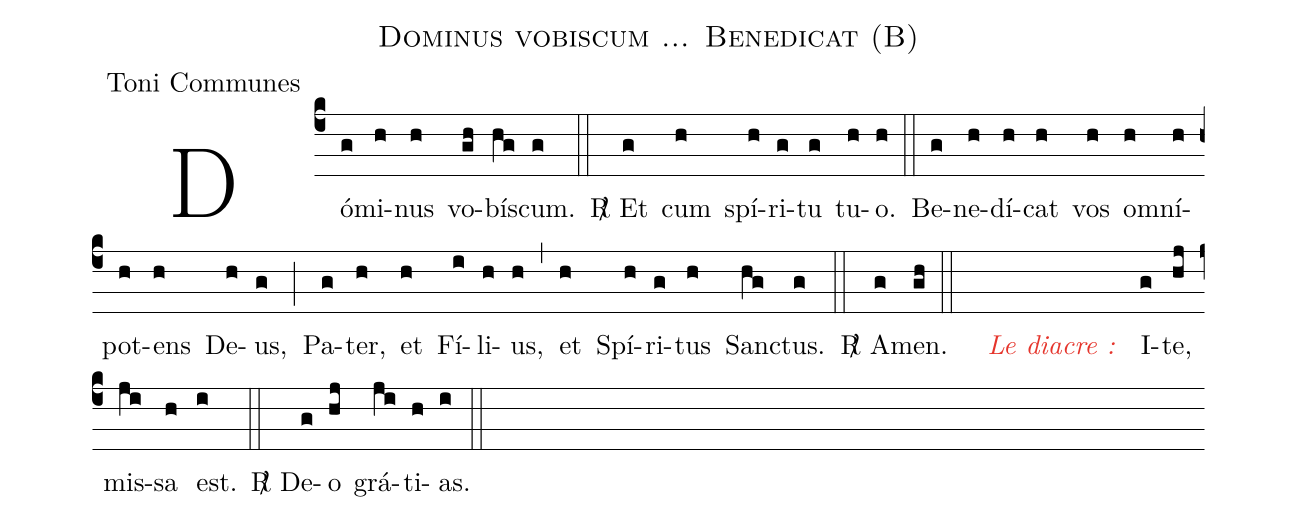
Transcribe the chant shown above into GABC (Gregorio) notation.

name:Dominus vobiscum ... Benedicat (B);
office-part:Toni Communes;
%%
(c4) Dó(g)mi(h)nus(h) vo(gh)bís(hg)cum.(g) (::) <sp>R/</sp> Et(g) cum(h) spí(h)ri(g)tu(g) tu(h)o.(h) (::)
Be(g)ne(h)dí(h)cat(h) vos(h) om(h)ní(h)pot(h)ens(h) De(h)us,(g) (;) Pa(g)ter,(h) et(h) Fí(i)li(h)us,(h) (,) et(h) Spí(h)ri(g)tus(h) Sanc(hg)tus.(g) (::) <sp>R/</sp> A(g)men.(gh) (::)

(      ) <c><i>Le diacre :</i></c> () I(g)te,(hj) mis(ji)sa(h) est.(i) (::) <sp>R/</sp> De(g)o(hj) grá(ji)ti(h)as.(i) (::)
